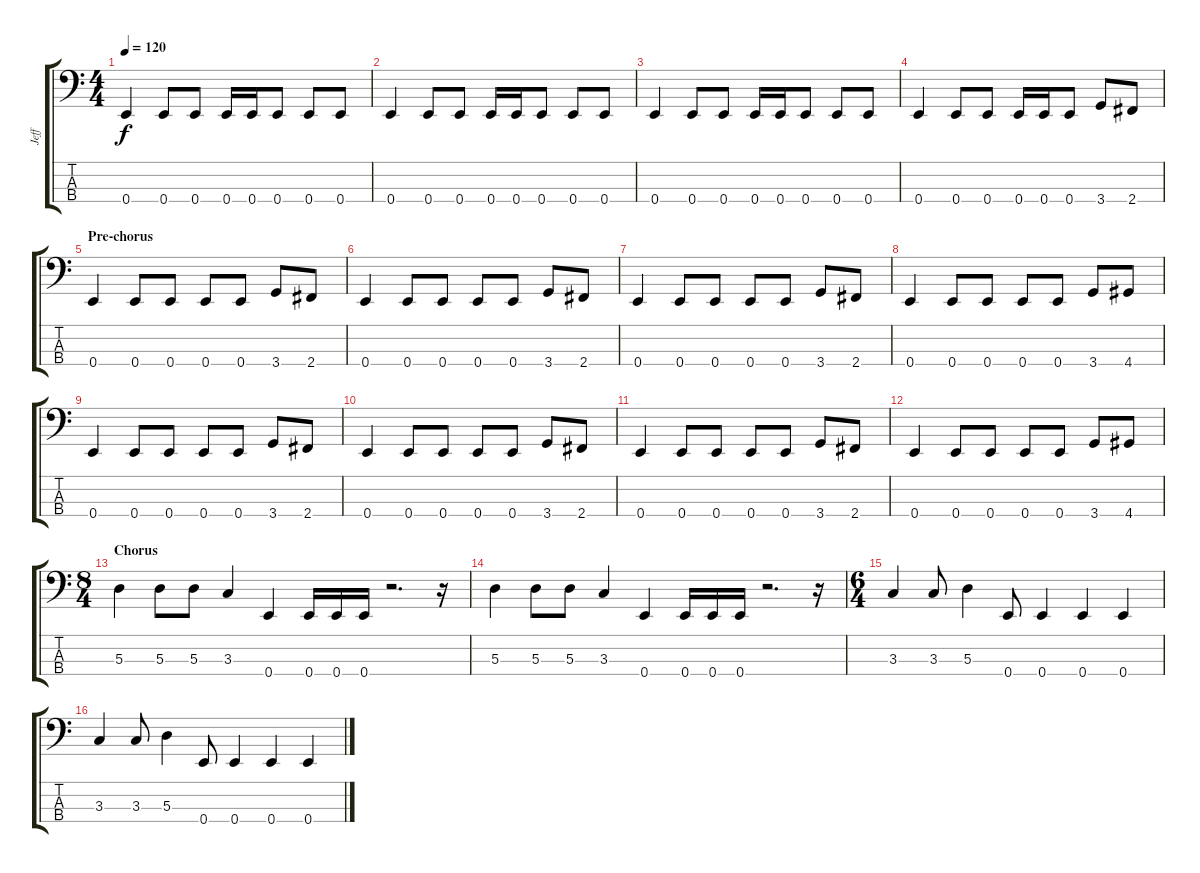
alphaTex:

\track ("Jeff" "Jeff") {instrument electricbasspick}
\staff {score tabs}
\tuning (G2 D2 A1 E1) {hide}
\ts (4 4)
\tempo 120
\clef f4
\ks c
0.4.4{dy f} 0.4.8 0.4.8 0.4.16 0.4.16 0.4.8 0.4.8 0.4.8 |
0.4.4 0.4.8 0.4.8 0.4.16 0.4.16 0.4.8 0.4.8 0.4.8 |
0.4.4 0.4.8 0.4.8 0.4.16 0.4.16 0.4.8 0.4.8 0.4.8 |
0.4.4 0.4.8 0.4.8 0.4.16 0.4.16 0.4.8 3.4.8 2.4.8 |
\section ("" "Pre-chorus")
0.4.4 0.4.8 0.4.8 0.4.8 0.4.8 3.4.8 2.4.8 |
0.4.4 0.4.8 0.4.8 0.4.8 0.4.8 3.4.8 2.4.8 |
0.4.4 0.4.8 0.4.8 0.4.8 0.4.8 3.4.8 2.4.8 |
0.4.4 0.4.8 0.4.8 0.4.8 0.4.8 3.4.8 4.4.8 |
0.4.4 0.4.8 0.4.8 0.4.8 0.4.8 3.4.8 2.4.8 |
0.4.4 0.4.8 0.4.8 0.4.8 0.4.8 3.4.8 2.4.8 |
0.4.4 0.4.8 0.4.8 0.4.8 0.4.8 3.4.8 2.4.8 |
0.4.4 0.4.8 0.4.8 0.4.8 0.4.8 3.4.8 4.4.8 |
\ts (8 4)
\section ("" "Chorus")
5.3.4 5.3.8 5.3.8 3.3.4 0.4.4 0.4.16 0.4.16 0.4.16 r.2{d} r.16 |
5.3.4 5.3.8 5.3.8 3.3.4 0.4.4 0.4.16 0.4.16 0.4.16 r.2{d} r.16 |
\ts (6 4)
3.3.4 3.3.8 5.3.4 0.4.8 0.4.4 0.4.4 0.4.4 |
3.3.4 3.3.8 5.3.4 0.4.8 0.4.4 0.4.4 0.4.4
